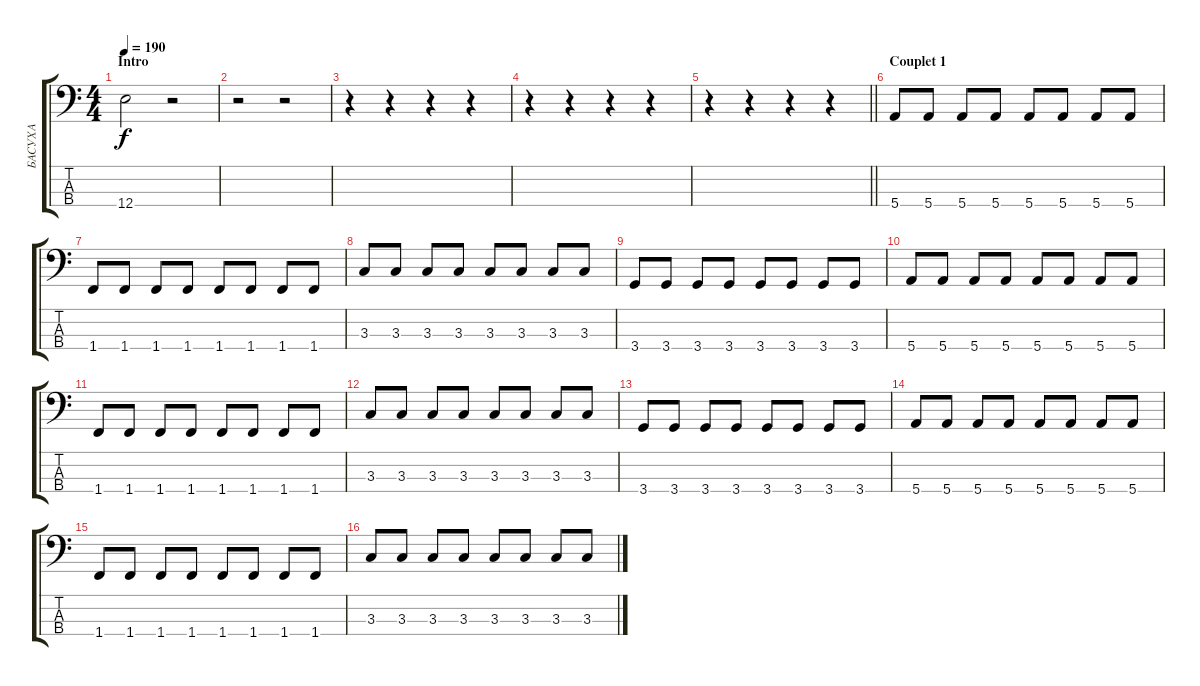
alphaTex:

\track ("БАСУХА" "БАСУХА") {instrument electricbasspick}
\staff {score tabs}
\tuning (G2 D2 A1 E1) {hide}
\ts (4 4)
\section ("" "Intro")
\tempo 190
\clef f4
\ks c
12.4.2{dy f instrument electricbasspick} r.2 |
r.2 r.2 |
r.4 r.4 r.4 r.4 |
r.4 r.4 r.4 r.4 |
\barLineRight lightlight
r.4 r.4 r.4 r.4 |
\section ("" "Couplet 1")
5.4.8 5.4.8 5.4.8 5.4.8 5.4.8 5.4.8 5.4.8 5.4.8 |
1.4.8 1.4.8 1.4.8 1.4.8 1.4.8 1.4.8 1.4.8 1.4.8 |
3.3.8 3.3.8 3.3.8 3.3.8 3.3.8 3.3.8 3.3.8 3.3.8 |
3.4.8 3.4.8 3.4.8 3.4.8 3.4.8 3.4.8 3.4.8 3.4.8 |
5.4.8 5.4.8 5.4.8 5.4.8 5.4.8 5.4.8 5.4.8 5.4.8 |
1.4.8 1.4.8 1.4.8 1.4.8 1.4.8 1.4.8 1.4.8 1.4.8 |
3.3.8 3.3.8 3.3.8 3.3.8 3.3.8 3.3.8 3.3.8 3.3.8 |
3.4.8 3.4.8 3.4.8 3.4.8 3.4.8 3.4.8 3.4.8 3.4.8 |
5.4.8 5.4.8 5.4.8 5.4.8 5.4.8 5.4.8 5.4.8 5.4.8 |
1.4.8 1.4.8 1.4.8 1.4.8 1.4.8 1.4.8 1.4.8 1.4.8 |
3.3.8 3.3.8 3.3.8 3.3.8 3.3.8 3.3.8 3.3.8 3.3.8
